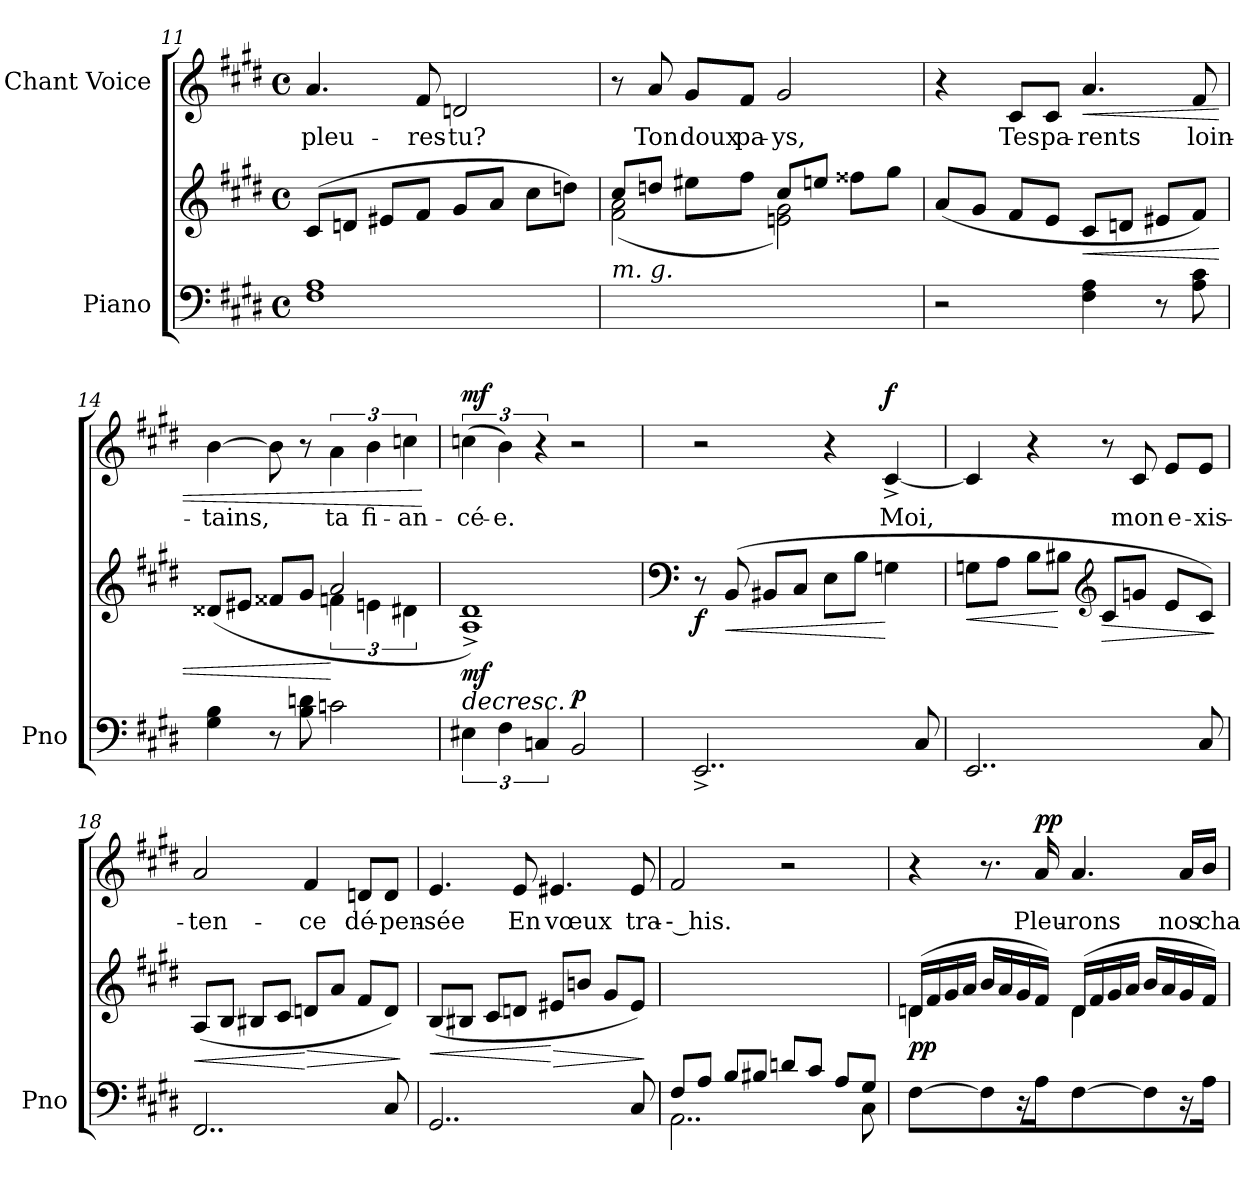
**kern	**kern	**dynam	**kern	**text	**dynam
*part2	*part2	*part2	*part1	*part1	*part1
*staff3	*staff2	*staff2/3	*staff1	*staff1	*staff1
*I"Piano	*	*	*I"Chant Voice	*	*
*I'Pno	*	*	*	*	*
*clefF4	*clefG2	*	*clefG2	*	*
*k[f#c#g#d#]	*k[f#c#g#d#]	*	*k[f#c#g#d#]	*	*
*M4/4	*M4/4	*	*M4/4	*	*
*met(c)	*met(c)	*	*met(c)	*	*
=11	=11	=11	=11	=11	=11
1F# 1A	(8c#/L	.	4.a/	pleu-	.
.	8dn/J	.	.	.	.
.	8e#X/L	.	.	.	.
.	8f#/J	.	8f#/	-res-	.
.	8g#/L	.	2dn/	-tu?	.
.	8a/J	.	.	.	.
.	8cc#\L	.	.	.	.
.	8ddn\J)	.	.	.	.
=12	=12	=12	=12	=12	=12
*	*^	*	*	*	*
!LO:TX:a:i:t=m. g.	!	!	!	!	!	!
1ryy	8cc#/L	(<2f#\ 2a\	.	8r	.	.
.	8ddn/J	.	.	8a/	Ton	.
.	8ee#X\L	.	.	8g#/L	doux	.
.	8ff#\J	.	.	8f#/J	pa-	.
.	8cc#/L	2en\ 2g#\)	.	2g#/	-ys,	.
.	8een/J	.	.	.	.	.
.	8ff##X\L	.	.	.	.	.
.	8gg#\J	.	.	.	.	.
*	*v	*v	*	*	*	*
=13	=13	=13	=13	=13	=13
2r	(8a/L	.	4r	.	.
.	8g#/J	.	.	.	.
.	8f#/L	.	8c#/L	Tes	.
.	8e/J	.	8c#/J	pa-	.
!	!	!LO:HP:b	!	!	!LO:HP:b
4F#\ 4A\	8c#/L	<	4.a/	-rents	<
.	8dn/J	.	.	.	.
8r	8e#X/L	.	.	.	.
8A\ 8c#\	8f#/J)	.	8f#/	loin-	.
=14	=14	=14	=14	=14	=14
*	*^	*	*	*	*
4G#\ 4B\	(8d##X/L	2ryy	.	[4b\	-tains,	.
.	8e#X/J	.	.	.	.	.
8r	8f##X/L	.	.	8b\]	.	.
8B\ 8dn\	8g#/J	.	.	8r	.	.
2cn\	2a/	6fn\	[	6a\	ta	.
.	.	6en\	.	6b\	fi-	.
.	.	6d#X\	.	6ccn\	-an-	.
*	*v	*v	*	*	*	*
.	.	.	.	.	[
=15	=15	=15	=15	=15	=15
!	!	!LO:HP:b	!	!	!
!	!	!LO:DY:n=1:b	!	!	!LO:DY:a
6E#X\	1A^> 1d#^>)	> mf	(6ccn\	-cé-	mf
6F#\	.	.	6b\)	-e.	.
6Cn/	.	.	6r	.	.
!	!	!LO:DY:n=2:a=2	!	!	!
2BB/	.	p	2r	.	.
.	.	]	.	.	.
=16	=16	=16	=16	=16	=16
*	*clefF4	*	*	*	*
!	!	!LO:DY:b	!	!	!
2..EE^>/	8r	f	2r	.	.
!	!	!LO:HP:b	!	!	!
.	(8BB/	<	.	.	.
.	8BB#X/L	.	.	.	.
.	8C#/J	.	.	.	.
.	8E\L	.	4r	.	.
.	8B\J	.	.	.	.
!	!	!	!	!	!LO:DY:a
.	4Gn\	[	[4c#^>/	Moi,	f
8C#/	.	.	.	.	.
=17	=17	=17	=17	=17	=17
!	!	!LO:HP:b	!	!	!
2..EE/	8Gn\L	<	4c#/]	.	.
.	8A\J	.	.	.	.
.	8B\L	.	4r	.	.
.	8B#X\J	[	.	.	.
*	*clefG2	*	*	*	*
!	!	!LO:HP:b	!	!	!
.	8c#/L	>	8r	.	.
.	8gn/J	.	8c#/	mon	.
.	8e/L	.	8e/L	e-	.
8C#/	8c#/J)	.	8e/J	-xis-	.
.	.	]	.	.	.
=18	=18	=18	=18	=18	=18
!	!	!LO:HP:b	!	!	!
2..FF#/	(8A/L	<	2a/	-ten-	.
.	8B/J	.	.	.	.
.	8B#X/L	.	.	.	.
.	8c#/J	.	.	.	.
!	!	!LO:HP:n=1:b	!	!	!
.	8dn/L	[ >	4f#/	-ce	.
.	8a/J	.	.	.	.
.	8f#/L	.	8dn/L	dé-	.
8C#/	8d/J)	.	8d/J	-pen-	.
.	.	]	.	.	.
=19	=19	=19	=19	=19	=19
!	!	!LO:HP:b	!	!	!
2..GG#/	(8B/L	<	4.e/	-sée	.
.	8B#X/J	.	.	.	.
.	8c#/L	.	.	.	.
.	8dn/J	.	8e/	En	.
!	!	!LO:HP:n=1:b	!	!	!
.	8e#X/L	[ >	4.e#X/	vœux	.
.	8bn/J	.	.	.	.
.	8g#/L	.	.	.	.
8C#/	8e#/J)	.	8e#/	tra-	.
.	.	]	.	.	.
=20	=20	=20	=20	=20	=20
*^	*	*	*	*	*
8F#/L	2..AA\	1ryy	.	2f#/	-- his.	.
8A/J	.	.	.	.	.	.
8B/L	.	.	.	.	.	.
8B#X/J	.	.	.	.	.	.
8dn/L	.	.	.	2r	.	.
8c#/J	.	.	.	.	.	.
8A/L	.	.	.	.	.	.
8G#/J	8C#\	.	.	.	.	.
=21	=21	=21	=21	=21	=21	=21
*	*	*^	*	*	*	*
!LO:TX:b:i:t=una corda	!	!	!	!	!	!	!
!	!	!	!	!LO:DY:b	!	!	!
*v	*v	*	*	*	*	*	*
[4F#\	(<16dn/LL	4d\	pp	4r	.	.
.	16f#/	.	.	.	.	.
.	16g#/	.	.	.	.	.
.	16a/JJ	.	.	.	.	.
8F#\L]	16b/LL	4ryy	.	8.r	.	.
.	16a/	.	.	.	.	.
16r	16g#/	.	.	.	.	.
!	!	!	!	!	!	!LO:DY:a
16A\JJ	16f#/JJ)	.	.	16a/	Pleu-	pp
[4F#\	(<16d/LL	4d\	.	4.a/	-rons	.
.	16f#/	.	.	.	.	.
.	16g#/	.	.	.	.	.
.	16a/JJ	.	.	.	.	.
8F#\L]	16b/LL	4ryy	.	.	.	.
.	16a/	.	.	.	.	.
16r	16g#/	.	.	16a/LL	nos	.
16A\JJ	16f#/JJ)	.	.	16b/JJ	cha-	.
*	*v	*v	*	*	*	*
=	=	=	=	=	=
*-	*-	*-	*-	*-	*-
